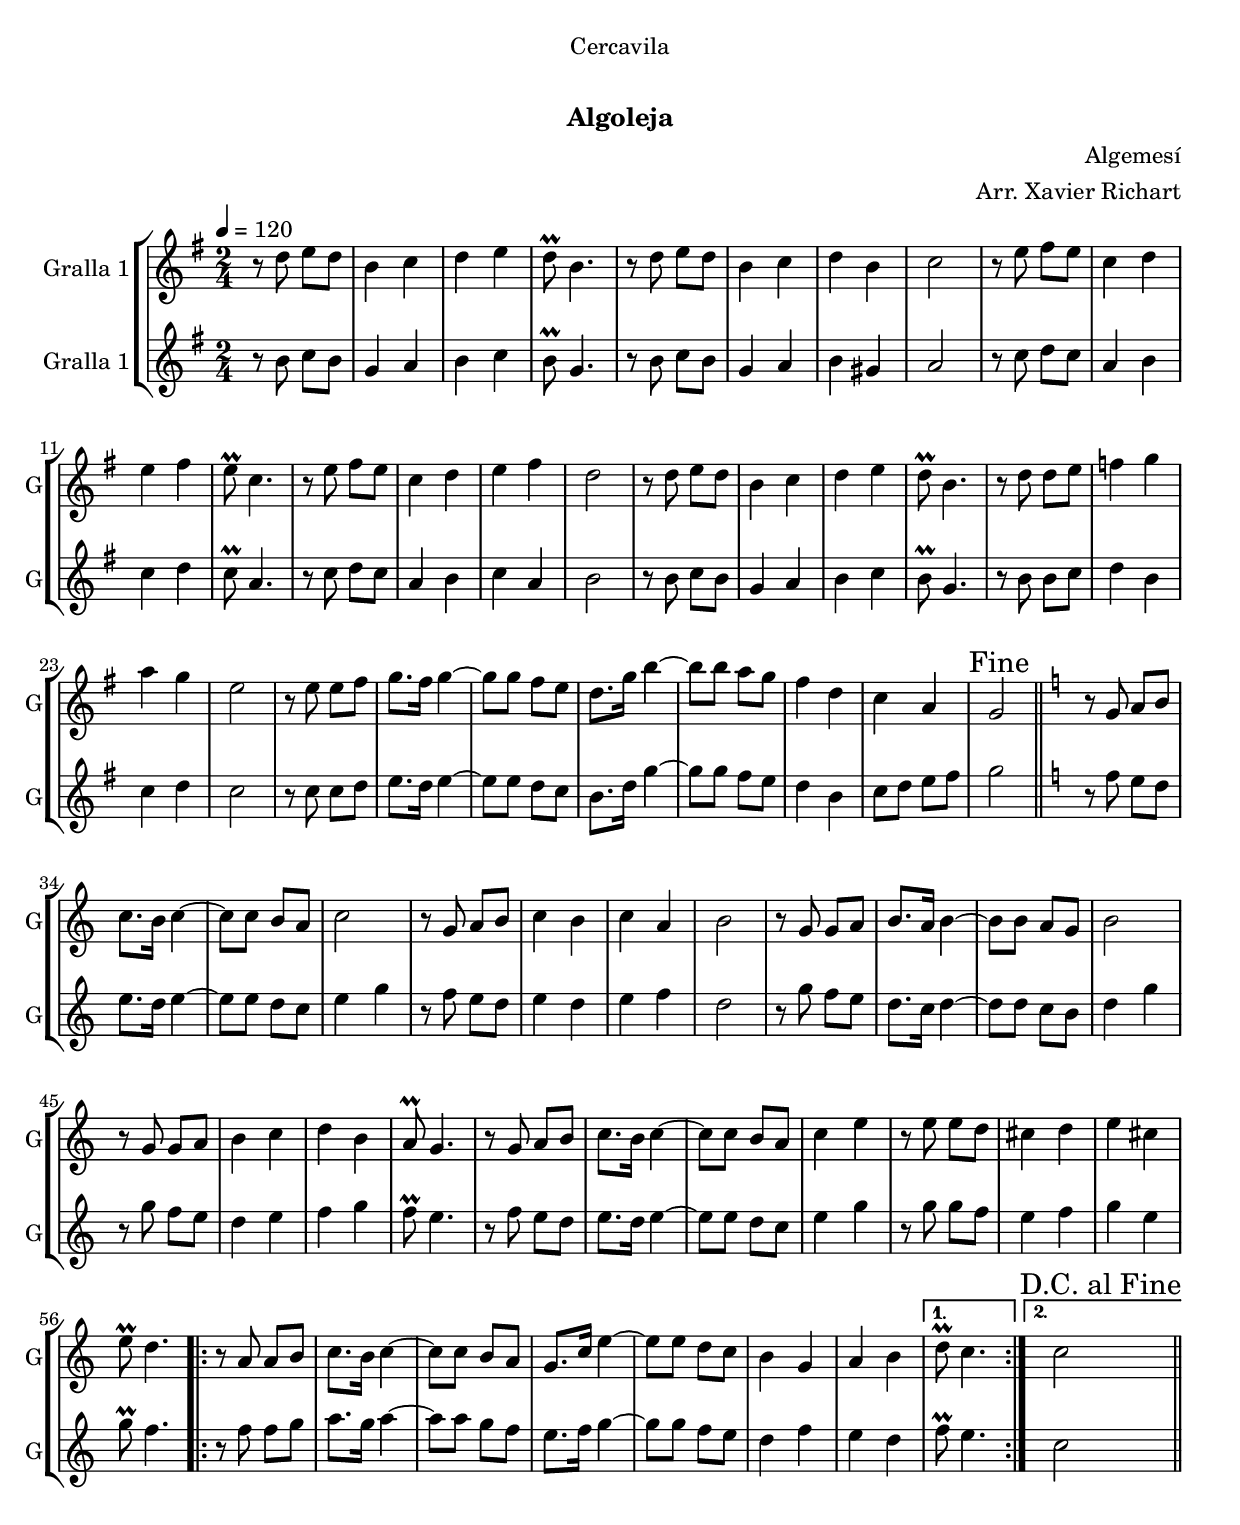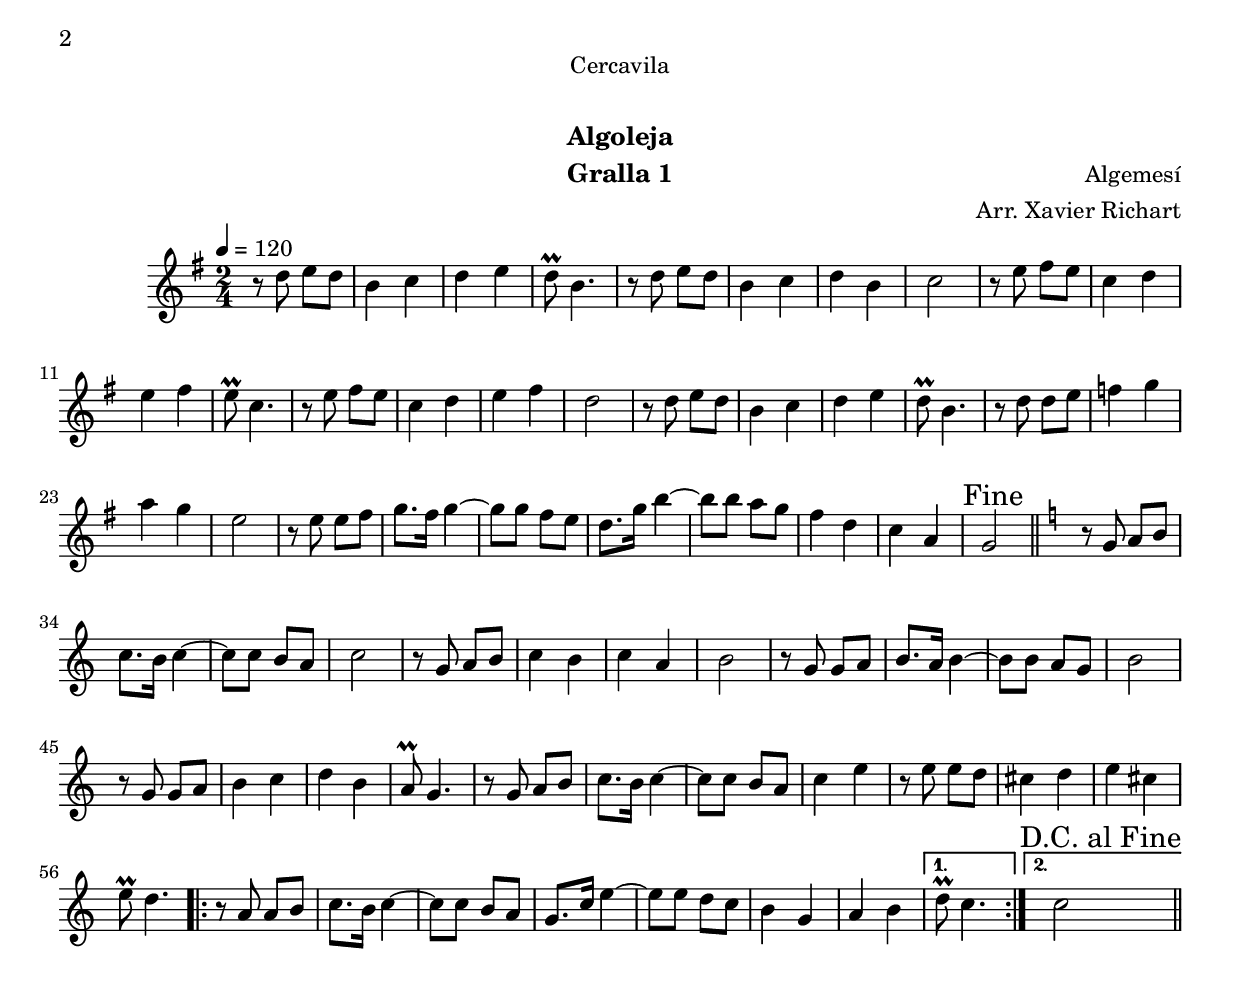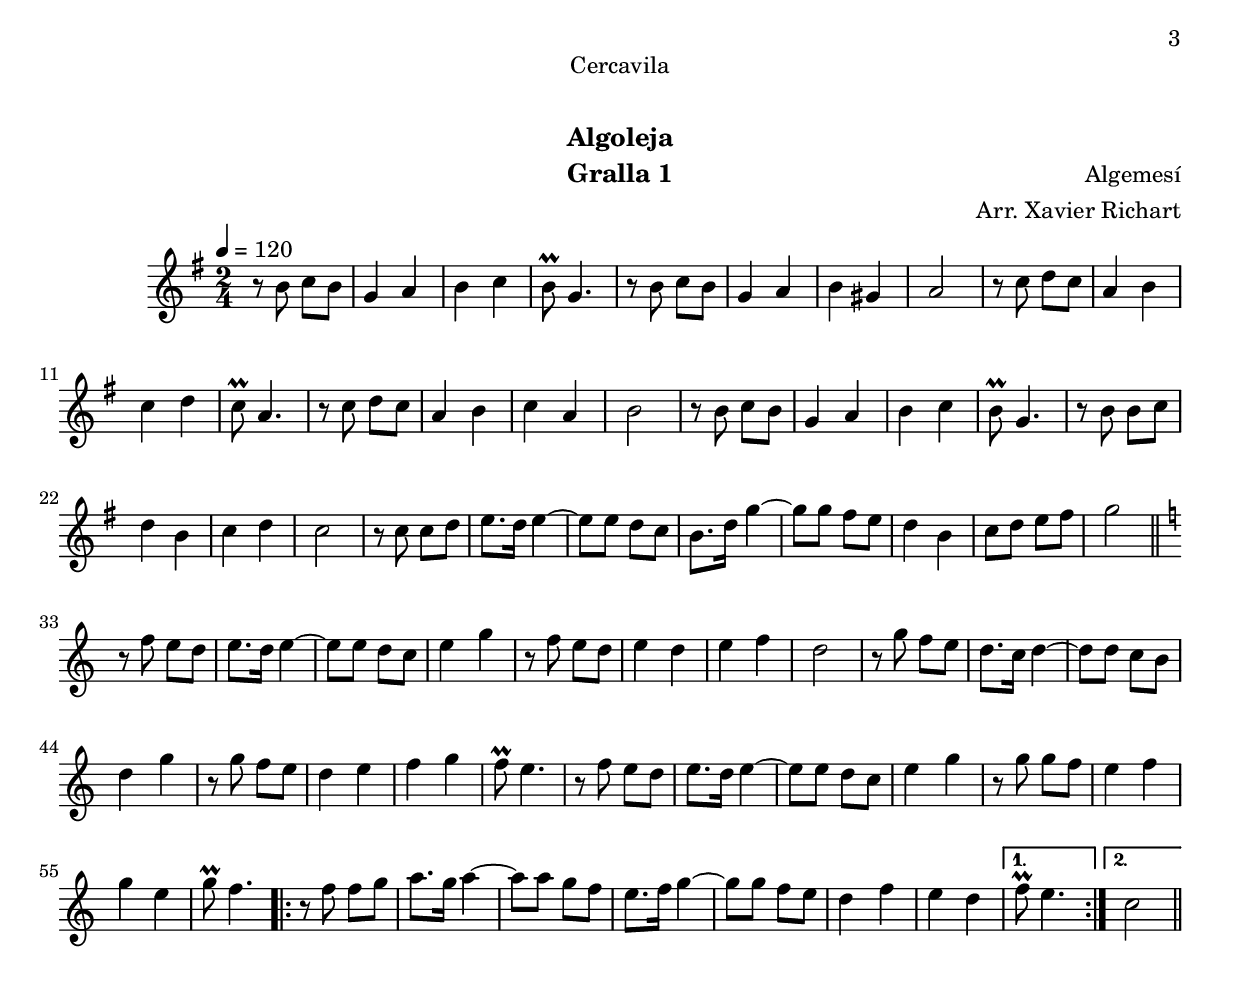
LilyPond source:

\version "2.22.1"

\header {
  dedication="Cercavila"
  title="  "
  subtitle="Algoleja"
  subsubtitle=""
  poet=""
  meter=""
  piece=""
  composer="Algemesí"
  arranger="Arr. Xavier Richart"
  opus=""
  instrument=""
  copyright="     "
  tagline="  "
}

liniaroAa =
\relative d''
{
  \tempo 4=120
  \clef treble
  \key g \major
  \time 2/4
  r8 d e d  |
  b4 c  |
  d4 e  |
  d8\prall b4.  |
  %05
  r8 d e d  |
  b4 c  |
  d4 b  |
  c2  |
  r8 e fis e  |
  %10
  c4 d  |
  e4 fis  |
  e8\prall c4.  |
  r8 e fis e  |
  c4 d  |
  %15
  e4 fis  |
  d2  |
  r8 d e d  |
  b4 c  |
  d4 e  |
  %20
  d8\prall b4.  |
  r8 d d e  |
  f4 g  |
  a4 g  |
  e2  |
  %25
  r8 e e fis  |
  g8. fis16 g4 ~  |
  g8 g fis e  |
  d8. g16 b4 ~  |
  b8 b a g  |
  %30
  fis4 d  |
  c4 a  |
  \mark "Fine" g2  \bar "||"
  \key c \major   r8 g a b  |
  c8. b16 c4 ~  |
  %35
  c8 c b a  |
  c2  |
  r8 g a b  |
  c4 b  |
  c4 a  |
  %40
  b2  |
  r8 g g a  |
  b8. a16 b4 ~  |
  b8 b a g  |
  b2  |
  %45
  r8 g g a  |
  b4 c  |
  d4 b  |
  a8\prall g4.  |
  r8 g a b  |
  %50
  c8. b16 c4 ~  |
  c8 c b a  |
  c4 e  |
  r8 e e d  |
  cis4 d  |
  %55
  e4 cis  |
  e8\prall d4.  |
  \repeat volta 2 { r8 a a b  |
  c8. b16 c4 ~  |
  c8 c b a  |
  %60
  g8. c16 e4 ~  |
  e8 e d c  |
  b4 g  |
  a4 b }
  \alternative { { d8\prall c4. }
  %65
  { \mark "D.C. al Fine" c2 } } \bar "||"
}

liniaroAb =
\relative b'
{
  \tempo 4=120
  \clef treble
  \key g \major
  \time 2/4
  r8 b c b  |
  g4 a  |
  b4 c  |
  b8\prall g4.  |
  %05
  r8 b c b  |
  g4 a  |
  b4 gis  |
  a2  |
  r8 c d c  |
  %10
  a4 b  |
  c4 d  |
  c8\prall a4.  |
  r8 c d c  |
  a4 b  |
  %15
  c4 a  |
  b2  |
  r8 b c b  |
  g4 a  |
  b4 c  |
  %20
  b8\prall g4.  |
  r8 b b c  |
  d4 b  |
  c4 d  |
  c2  |
  %25
  r8 c c d  |
  e8. d16 e4 ~  |
  e8 e d c  |
  b8. d16 g4 ~  |
  g8 g fis e  |
  %30
  d4 b  |
  c8 d e fis  |
  g2  \bar "||"
  \key c \major   r8 f e d  |
  e8. d16 e4 ~  |
  %35
  e8 e d c  |
  e4 g  |
  r8 f e d  |
  e4 d  |
  e4 f  |
  %40
  d2  |
  r8 g f e  |
  d8. c16 d4 ~  |
  d8 d c b  |
  d4 g  |
  %45
  r8 g f e  |
  d4 e  |
  f4 g  |
  f8\prall e4.  |
  r8 f e d  |
  %50
  e8. d16 e4 ~  |
  e8 e d c  |
  e4 g  |
  r8 g g f  |
  e4 f  |
  %55
  g4 e  |
  g8\prall f4.  |
  \repeat volta 2 { r8 f f g  |
  a8. g16 a4 ~  |
  a8 a g f  |
  %60
  e8. f16 g4 ~  |
  g8 g f e  |
  d4 f  |
  e4 d }
  \alternative { { f8\prall e4. }
  %65
  { c2 } } \bar "||"
}

\bookpart {
  \score {
    \new StaffGroup {
      \override Score.RehearsalMark #'self-alignment-X = #LEFT
      <<
        \new Staff \with {instrumentName = #"Gralla 1" shortInstrumentName = #"G"} \liniaroAa
        \new Staff \with {instrumentName = #"Gralla 1" shortInstrumentName = #"G"} \liniaroAb
      >>
    }
    \layout {}
  }
  \score { \unfoldRepeats
    \new StaffGroup {
      \override Score.RehearsalMark #'self-alignment-X = #LEFT
      <<
        \new Staff \with {instrumentName = #"Gralla 1" shortInstrumentName = #"G"} \liniaroAa
        \new Staff \with {instrumentName = #"Gralla 1" shortInstrumentName = #"G"} \liniaroAb
      >>
    }
    \midi {}
  }
}

\bookpart {
  \header {instrument="Gralla 1"}
  \score {
    \new StaffGroup {
      \override Score.RehearsalMark #'self-alignment-X = #LEFT
      <<
        \new Staff \liniaroAa
      >>
    }
    \layout {}
  }
  \score { \unfoldRepeats
    \new StaffGroup {
      \override Score.RehearsalMark #'self-alignment-X = #LEFT
      <<
        \new Staff \liniaroAa
      >>
    }
    \midi {}
  }
}

\bookpart {
  \header {instrument="Gralla 1"}
  \score {
    \new StaffGroup {
      \override Score.RehearsalMark #'self-alignment-X = #LEFT
      <<
        \new Staff \liniaroAb
      >>
    }
    \layout {}
  }
  \score { \unfoldRepeats
    \new StaffGroup {
      \override Score.RehearsalMark #'self-alignment-X = #LEFT
      <<
        \new Staff \liniaroAb
      >>
    }
    \midi {}
  }
}

